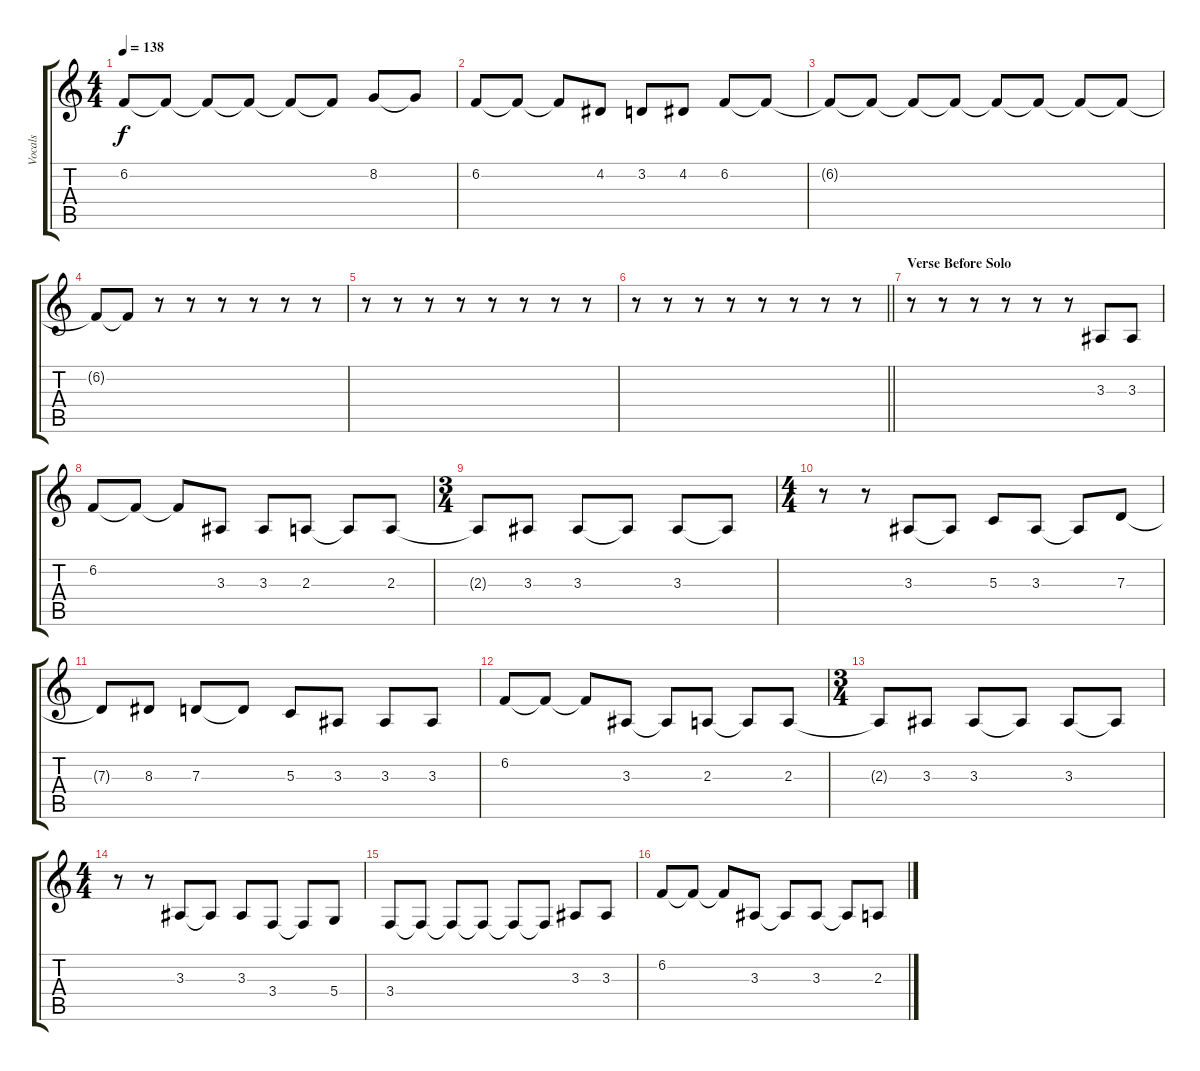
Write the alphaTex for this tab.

\track ("Vocals" "Vocals") {instrument trumpet}
\staff {score tabs}
\tuning (E4 B3 G3 D3 A2 E2) {hide}
\ts (4 4)
\tempo 138
\clef g2
\ks c
6.2{t}.8{dy f} 6.2{t}.8 6.2{t}.8 6.2{t}.8 6.2{t}.8 6.2{t}.8 8.2.8 8.2{t}.8 |
6.2.8 6.2{t}.8 6.2{t}.8 4.2.8 3.2.8 4.2.8 6.2.8 6.2{t}.8 |
6.2{t}.8 6.2{t}.8 6.2{t}.8 6.2{t}.8 6.2{t}.8 6.2{t}.8 6.2{t}.8 6.2{t}.8 |
6.2{t}.8 6.2{t}.8 r.8 r.8 r.8 r.8 r.8 r.8 |
r.8 r.8 r.8 r.8 r.8 r.8 r.8 r.8 |
\barLineRight lightlight
r.8 r.8 r.8 r.8 r.8 r.8 r.8 r.8 |
\section ("" "Verse Before Solo")
r.8 r.8 r.8 r.8 r.8 r.8 3.3.8 3.3.8 |
6.2.8 6.2{t}.8 6.2{t}.8 3.3.8 3.3.8 2.3.8 2.3{t}.8 2.3.8 |
\ts (3 4)
2.3{t}.8 3.3.8 3.3.8 3.3{t}.8 3.3.8 3.3{t}.8 |
\ts (4 4)
r.8 r.8 3.3.8 3.3{t}.8 5.3.8 3.3.8 3.3{t}.8 7.3.8 |
7.3{t}.8 8.3.8 7.3.8 7.3{t}.8 5.3.8 3.3.8 3.3.8 3.3.8 |
6.2.8 6.2{t}.8 6.2{t}.8 3.3.8 3.3{t}.8 2.3.8 2.3{t}.8 2.3.8 |
\ts (3 4)
2.3{t}.8 3.3.8 3.3.8 3.3{t}.8 3.3.8 3.3{t}.8 |
\ts (4 4)
r.8 r.8 3.3.8 3.3{t}.8 3.3.8 3.4.8 3.4{t}.8 5.4.8 |
3.4.8 3.4{t}.8 3.4{t}.8 3.4{t}.8 3.4{t}.8 3.4{t}.8 3.3.8 3.3.8 |
6.2.8 6.2{t}.8 6.2{t}.8 3.3.8 3.3{t}.8 3.3.8 3.3{t}.8 2.3.8
